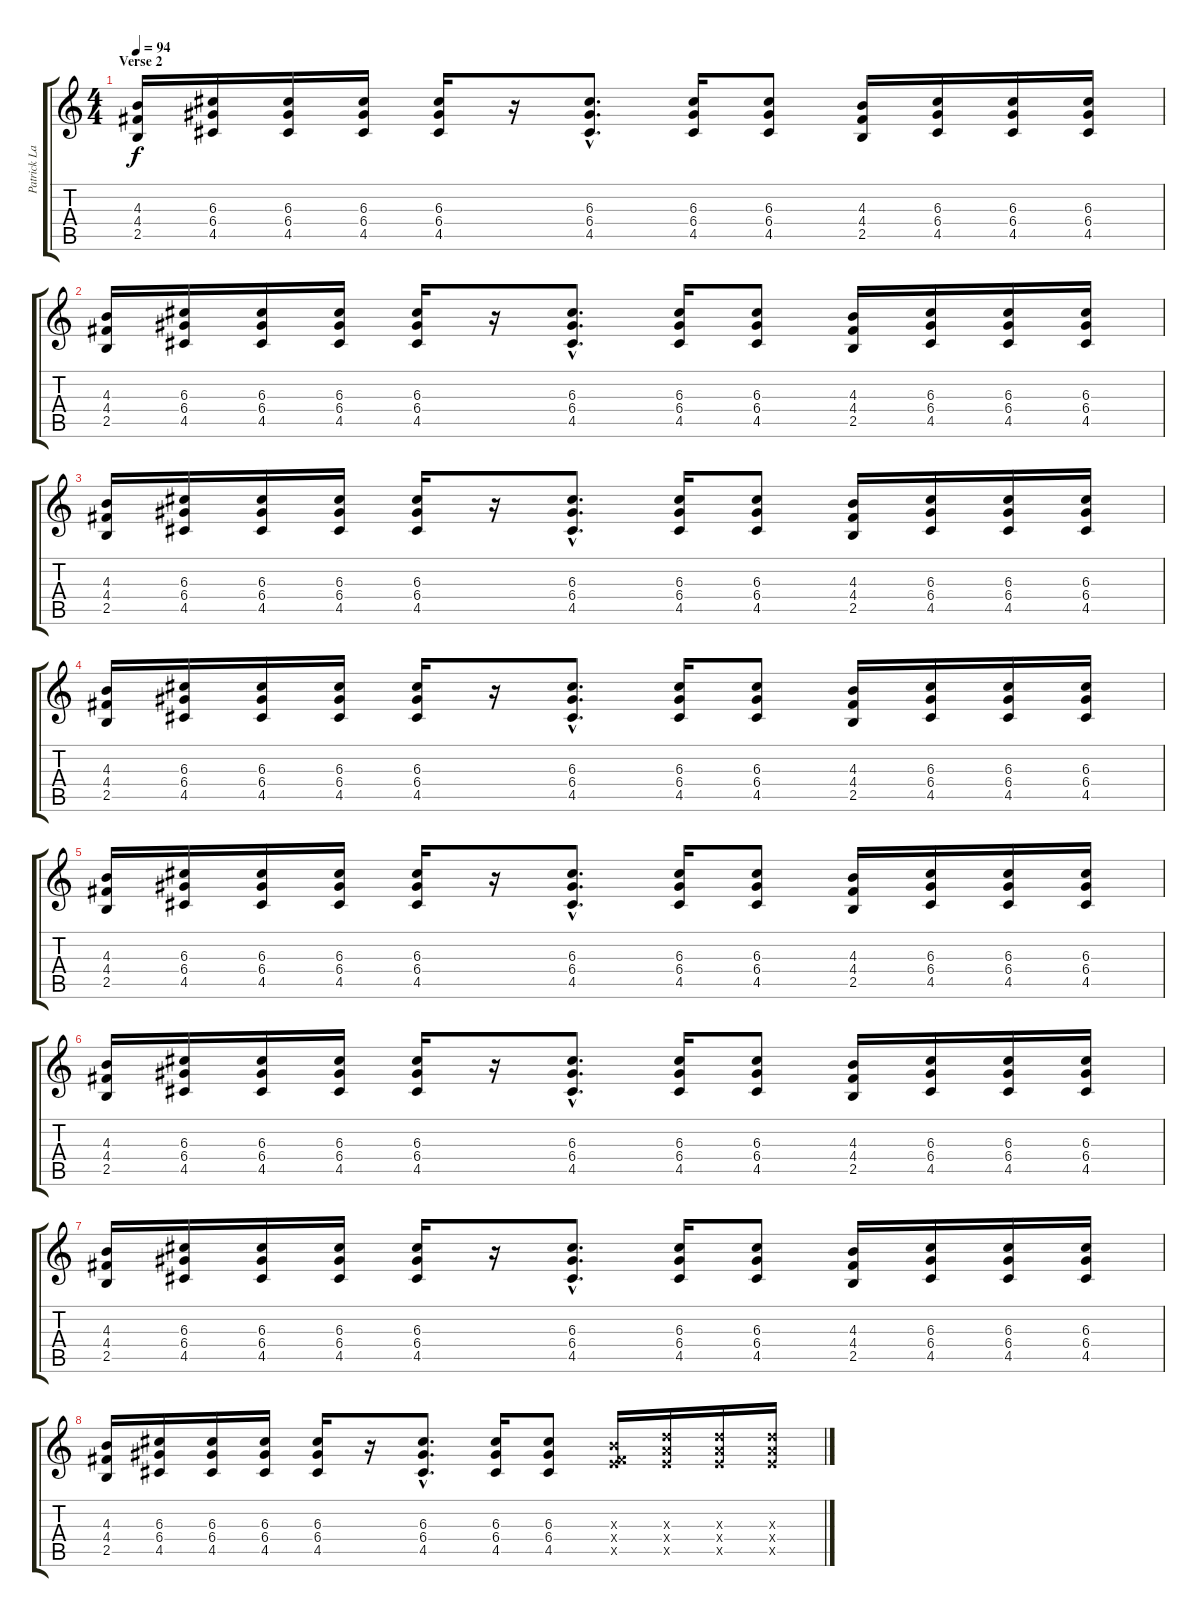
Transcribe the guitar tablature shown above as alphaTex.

\track ("Patrick Lachman" "Patrick La") {instrument distortionguitar}
\staff {score tabs}
\tuning (E4 B3 G3 D3 A2 D2) {hide}
\ts (4 4)
\section ("" "Verse 2")
\tempo 94
\clef g2
\ks c
(4.3 4.4 2.5).16{dy f} (6.3 6.4 4.5).16 (6.3 6.4 4.5).16 (6.3 6.4 4.5).16 (6.3 6.4 4.5).16 r.16 (6.3{hac} 6.4{hac} 4.5{hac}).8{d} (6.3 6.4 4.5).16 (6.3 6.4 4.5).8 (4.3 4.4 2.5).16 (6.3 6.4 4.5).16 (6.3 6.4 4.5).16 (6.3 6.4 4.5).16 |
(4.3 4.4 2.5).16 (6.3 6.4 4.5).16 (6.3 6.4 4.5).16 (6.3 6.4 4.5).16 (6.3 6.4 4.5).16 r.16 (6.3{hac} 6.4{hac} 4.5{hac}).8{d} (6.3 6.4 4.5).16 (6.3 6.4 4.5).8 (4.3 4.4 2.5).16 (6.3 6.4 4.5).16 (6.3 6.4 4.5).16 (6.3 6.4 4.5).16 |
(4.3 4.4 2.5).16 (6.3 6.4 4.5).16 (6.3 6.4 4.5).16 (6.3 6.4 4.5).16 (6.3 6.4 4.5).16 r.16 (6.3{hac} 6.4{hac} 4.5{hac}).8{d} (6.3 6.4 4.5).16 (6.3 6.4 4.5).8 (4.3 4.4 2.5).16 (6.3 6.4 4.5).16 (6.3 6.4 4.5).16 (6.3 6.4 4.5).16 |
(4.3 4.4 2.5).16 (6.3 6.4 4.5).16 (6.3 6.4 4.5).16 (6.3 6.4 4.5).16 (6.3 6.4 4.5).16 r.16 (6.3{hac} 6.4{hac} 4.5{hac}).8{d} (6.3 6.4 4.5).16 (6.3 6.4 4.5).8 (4.3 4.4 2.5).16 (6.3 6.4 4.5).16 (6.3 6.4 4.5).16 (6.3 6.4 4.5).16 |
(4.3 4.4 2.5).16 (6.3 6.4 4.5).16 (6.3 6.4 4.5).16 (6.3 6.4 4.5).16 (6.3 6.4 4.5).16 r.16 (6.3{hac} 6.4{hac} 4.5{hac}).8{d} (6.3 6.4 4.5).16 (6.3 6.4 4.5).8 (4.3 4.4 2.5).16 (6.3 6.4 4.5).16 (6.3 6.4 4.5).16 (6.3 6.4 4.5).16 |
(4.3 4.4 2.5).16 (6.3 6.4 4.5).16 (6.3 6.4 4.5).16 (6.3 6.4 4.5).16 (6.3 6.4 4.5).16 r.16 (6.3{hac} 6.4{hac} 4.5{hac}).8{d} (6.3 6.4 4.5).16 (6.3 6.4 4.5).8 (4.3 4.4 2.5).16 (6.3 6.4 4.5).16 (6.3 6.4 4.5).16 (6.3 6.4 4.5).16 |
(4.3 4.4 2.5).16 (6.3 6.4 4.5).16 (6.3 6.4 4.5).16 (6.3 6.4 4.5).16 (6.3 6.4 4.5).16 r.16 (6.3{hac} 6.4{hac} 4.5{hac}).8{d} (6.3 6.4 4.5).16 (6.3 6.4 4.5).8 (4.3 4.4 2.5).16 (6.3 6.4 4.5).16 (6.3 6.4 4.5).16 (6.3 6.4 4.5).16 |
(4.3 4.4 2.5).16 (6.3 6.4 4.5).16 (6.3 6.4 4.5).16 (6.3 6.4 4.5).16 (6.3 6.4 4.5).16 r.16 (6.3{hac} 6.4{hac} 4.5{hac}).8{d} (6.3 6.4 4.5).16 (6.3 6.4 4.5).8 (4.3{x} 4.4{x} 7.5{x}).16 (7.3{x} 7.4{x} 7.5{x}).16 (7.3{x} 7.4{x} 7.5{x}).16 (7.3{x} 7.4{x} 7.5{x}).16
